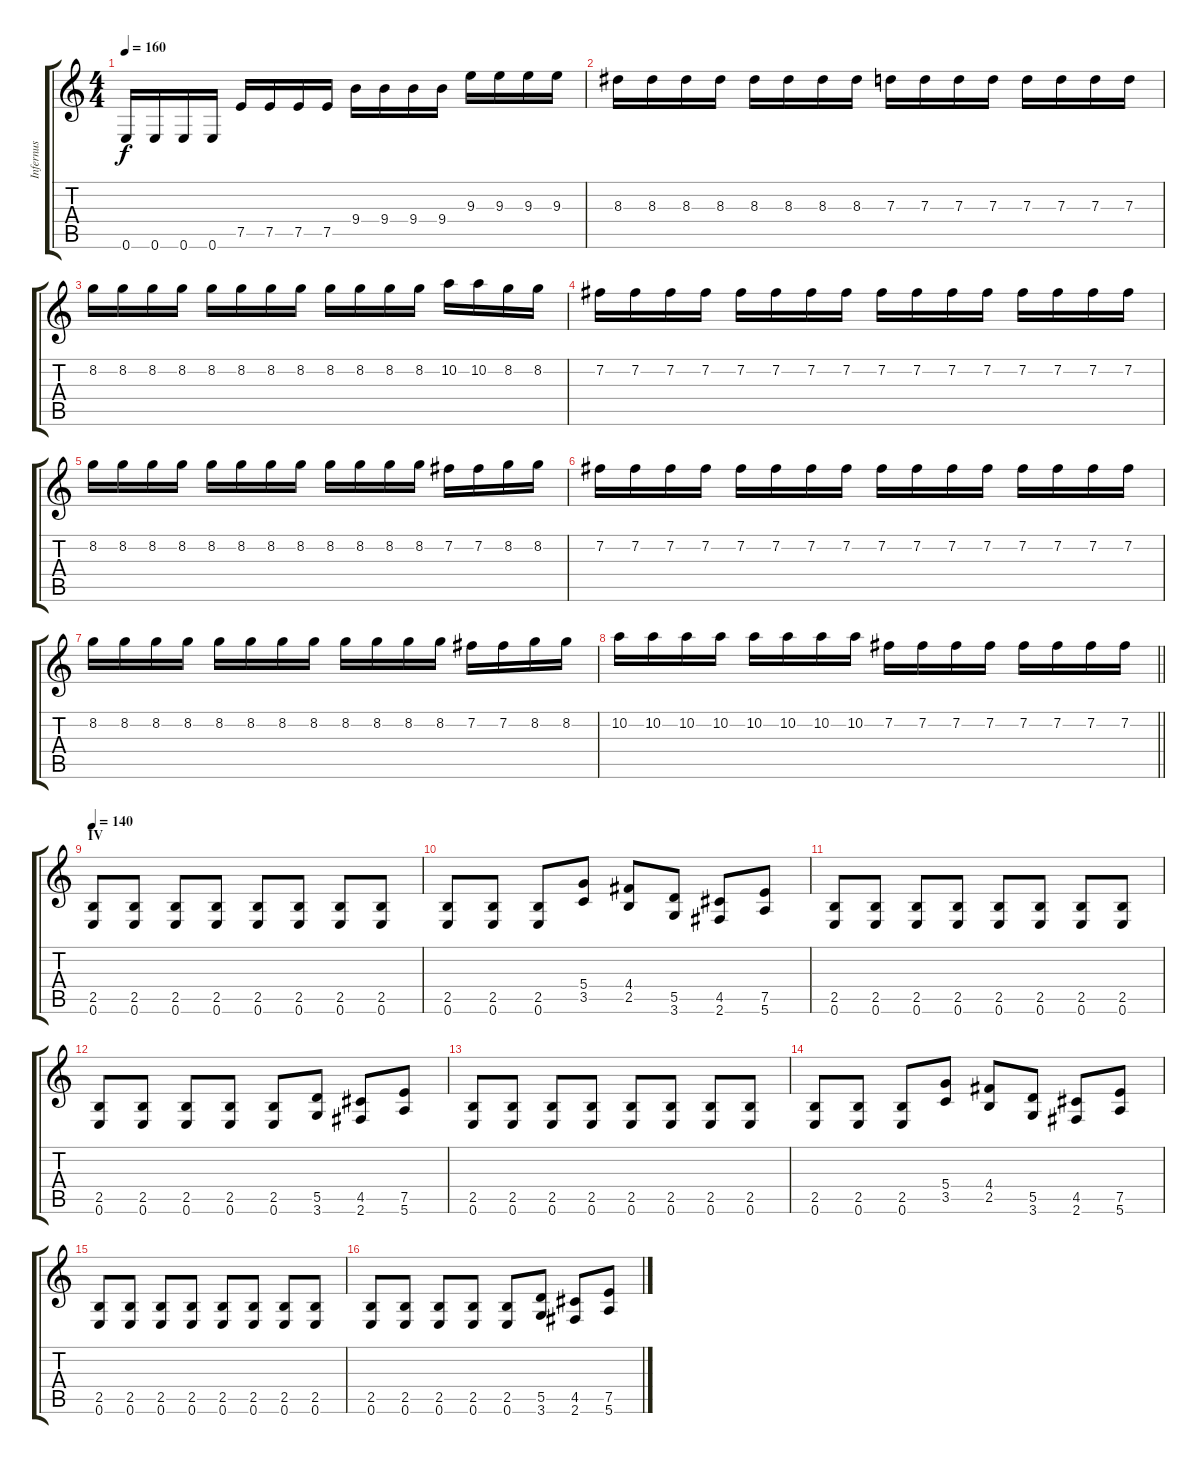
\track ("Infernus" "Infernus") {instrument distortionguitar}
\staff {score tabs}
\tuning (E4 B3 G3 D3 A2 E2) {hide}
\ts (4 4)
\tempo 160
\clef g2
\ks c
0.6.16{dy f} 0.6.16 0.6.16 0.6.16 7.5.16 7.5.16 7.5.16 7.5.16 9.4.16 9.4.16 9.4.16 9.4.16 9.3.16 9.3.16 9.3.16 9.3.16 |
8.3.16 8.3.16 8.3.16 8.3.16 8.3.16 8.3.16 8.3.16 8.3.16 7.3.16 7.3.16 7.3.16 7.3.16 7.3.16 7.3.16 7.3.16 7.3.16 |
8.2.16 8.2.16 8.2.16 8.2.16 8.2.16 8.2.16 8.2.16 8.2.16 8.2.16 8.2.16 8.2.16 8.2.16 10.2.16 10.2.16 8.2.16 8.2.16 |
7.2.16 7.2.16 7.2.16 7.2.16 7.2.16 7.2.16 7.2.16 7.2.16 7.2.16 7.2.16 7.2.16 7.2.16 7.2.16 7.2.16 7.2.16 7.2.16 |
8.2.16 8.2.16 8.2.16 8.2.16 8.2.16 8.2.16 8.2.16 8.2.16 8.2.16 8.2.16 8.2.16 8.2.16 7.2.16 7.2.16 8.2.16 8.2.16 |
7.2.16 7.2.16 7.2.16 7.2.16 7.2.16 7.2.16 7.2.16 7.2.16 7.2.16 7.2.16 7.2.16 7.2.16 7.2.16 7.2.16 7.2.16 7.2.16 |
8.2.16 8.2.16 8.2.16 8.2.16 8.2.16 8.2.16 8.2.16 8.2.16 8.2.16 8.2.16 8.2.16 8.2.16 7.2.16 7.2.16 8.2.16 8.2.16 |
\barLineRight lightlight
10.2.16 10.2.16 10.2.16 10.2.16 10.2.16 10.2.16 10.2.16 10.2.16 7.2.16 7.2.16 7.2.16 7.2.16 7.2.16 7.2.16 7.2.16 7.2.16 |
\section ("" "IV")
\tempo 140
(2.5 0.6).8{volume 16} (2.5 0.6).8 (2.5 0.6).8 (2.5 0.6).8 (2.5 0.6).8 (2.5 0.6).8 (2.5 0.6).8 (2.5 0.6).8 |
(2.5 0.6).8 (2.5 0.6).8 (2.5 0.6).8 (5.4 3.5).8 (4.4 2.5).8 (5.5 3.6).8 (4.5 2.6).8 (7.5 5.6).8 |
(2.5 0.6).8 (2.5 0.6).8 (2.5 0.6).8 (2.5 0.6).8 (2.5 0.6).8 (2.5 0.6).8 (2.5 0.6).8 (2.5 0.6).8 |
(2.5 0.6).8 (2.5 0.6).8 (2.5 0.6).8 (2.5 0.6).8 (2.5 0.6).8 (5.5 3.6).8 (4.5 2.6).8 (7.5 5.6).8 |
(2.5 0.6).8 (2.5 0.6).8 (2.5 0.6).8 (2.5 0.6).8 (2.5 0.6).8 (2.5 0.6).8 (2.5 0.6).8 (2.5 0.6).8 |
(2.5 0.6).8 (2.5 0.6).8 (2.5 0.6).8 (5.4 3.5).8 (4.4 2.5).8 (5.5 3.6).8 (4.5 2.6).8 (7.5 5.6).8 |
(2.5 0.6).8 (2.5 0.6).8 (2.5 0.6).8 (2.5 0.6).8 (2.5 0.6).8 (2.5 0.6).8 (2.5 0.6).8 (2.5 0.6).8 |
(2.5 0.6).8 (2.5 0.6).8 (2.5 0.6).8 (2.5 0.6).8 (2.5 0.6).8 (5.5 3.6).8 (4.5 2.6).8 (7.5 5.6).8
